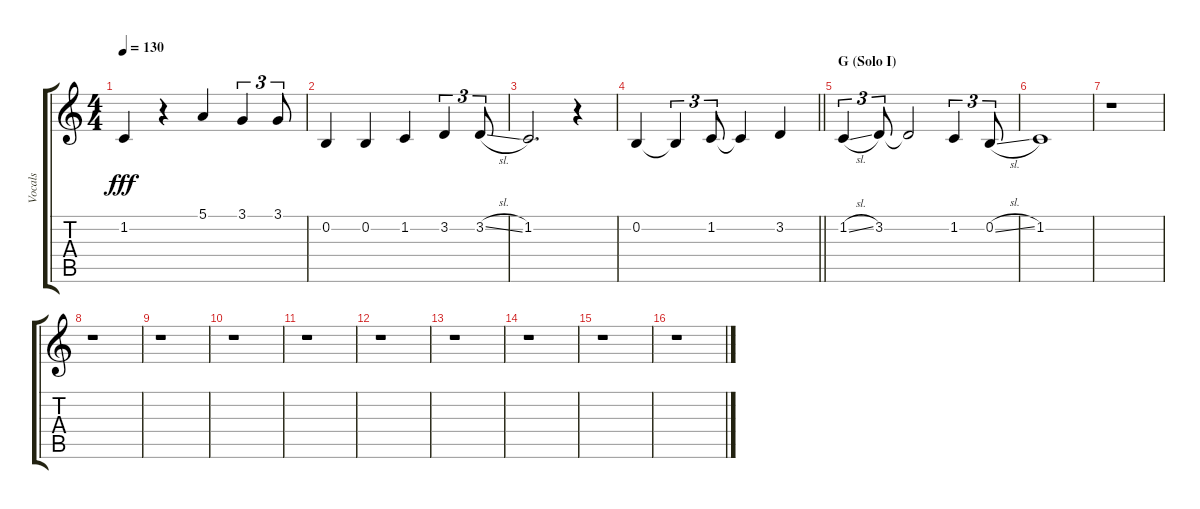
\track ("Vocals" "Vocals") {instrument voiceoohs}
\staff {score tabs}
\tuning (E4 B3 G3 D3 A2 E2) {hide}
\ts (4 4)
\tempo 130
\clef g2
\ks c
1.2.4{dy fff} r.4 5.1.4 3.1.4{tu (3 2)} 3.1.8{tu (3 2)} |
0.2.4 0.2.4 1.2.4 3.2.4{tu (3 2)} 3.2{sl}.8{tu (3 2)} |
1.2.2{d} r.4 |
\barLineRight lightlight
0.2.4 0.2{t}.4{tu (3 2)} 1.2.8{tu (3 2)} 1.2{t}.4 3.2.4 |
\section ("" "G (Solo I)")
1.2{sl}.4{tu (3 2)} 3.2.8{tu (3 2)} 3.2{t}.2 1.2.4{tu (3 2)} 0.2{sl}.8{tu (3 2)} |
1.2.1 |
r.1 |
r.1 |
r.1 |
r.1 |
r.1 |
r.1 |
r.1 |
r.1 |
r.1 |
r.1
